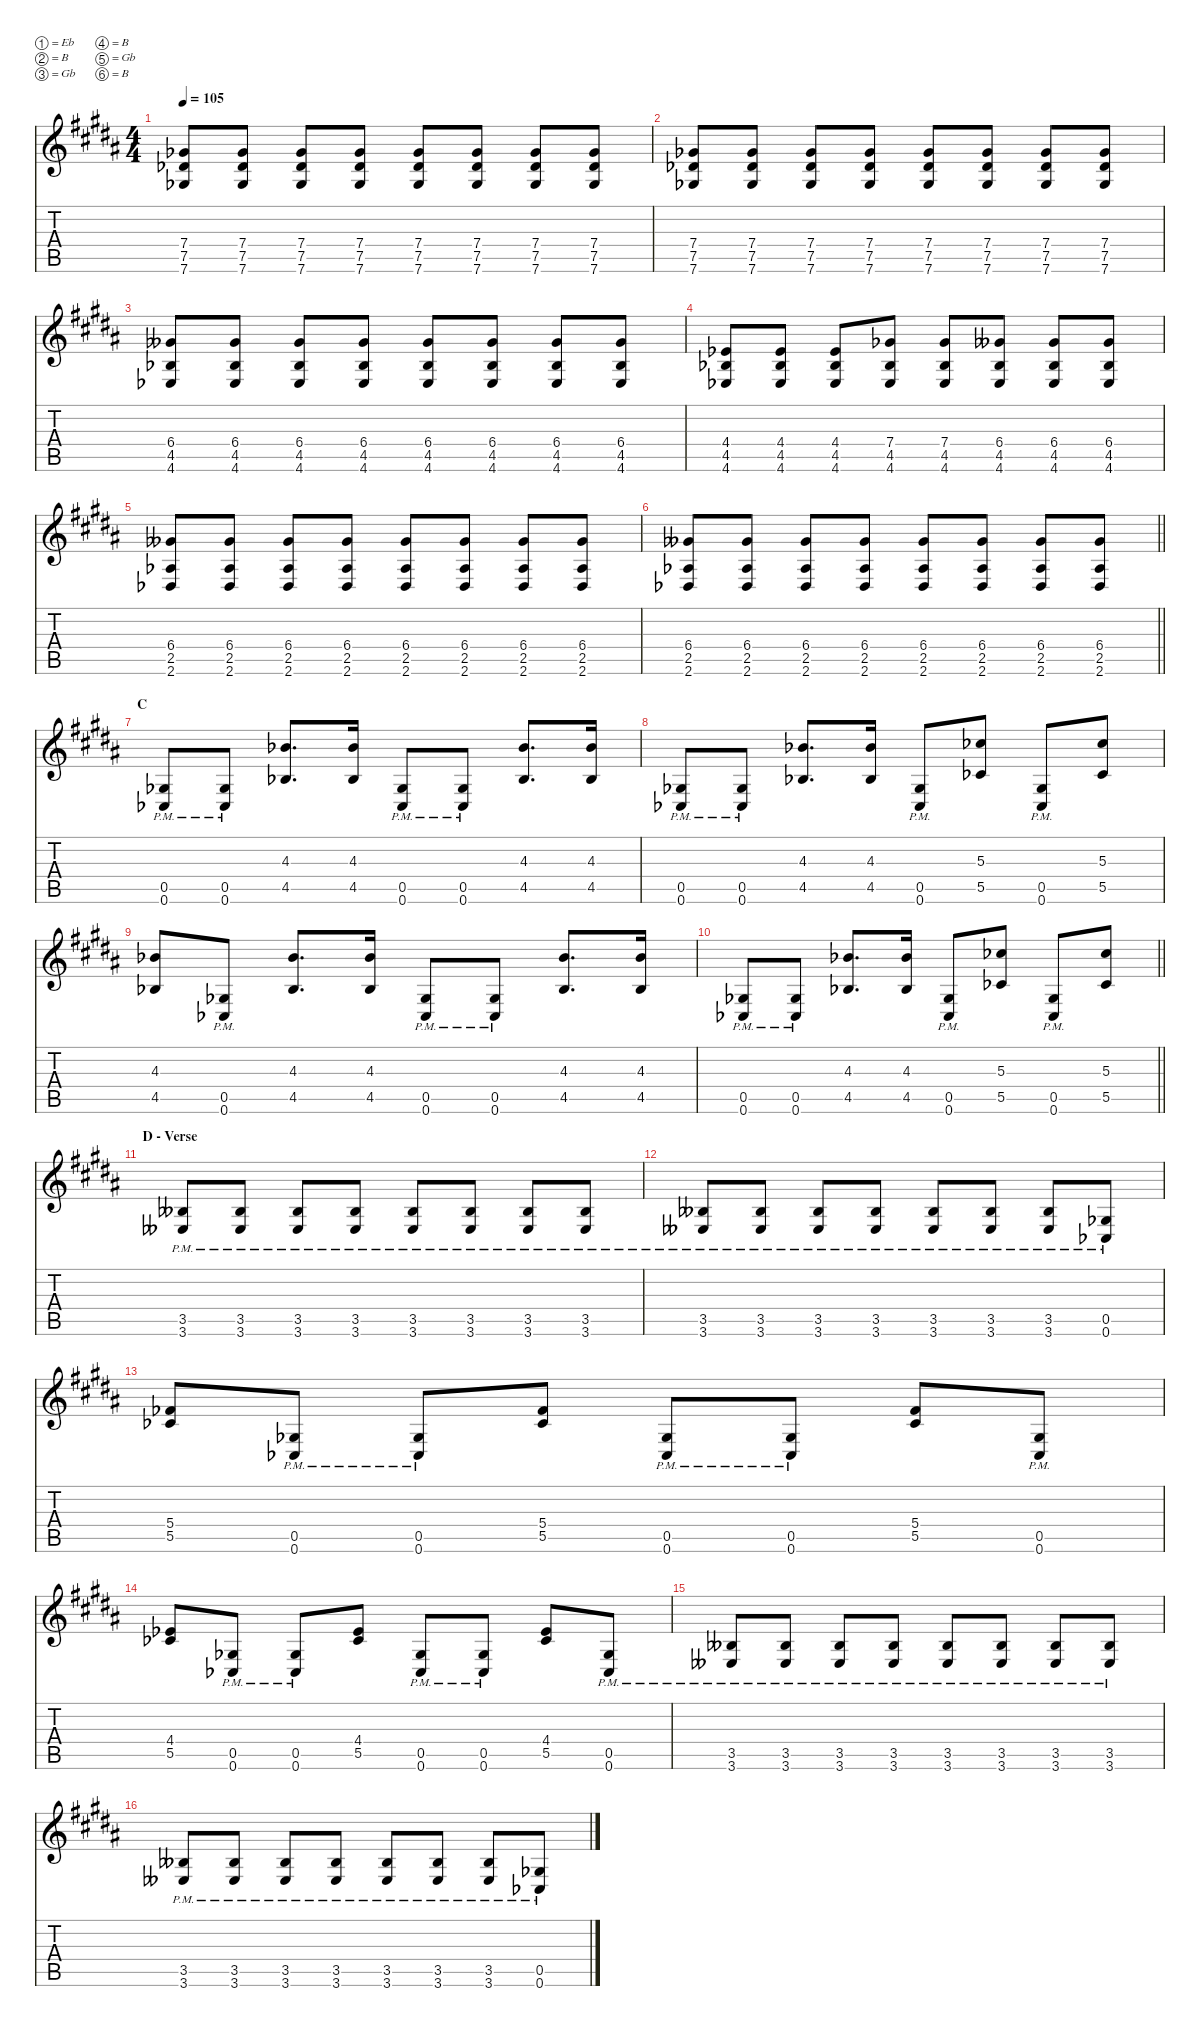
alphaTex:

\defaultSystemsLayout 4
\hideDynamics
\bracketExtendMode nobrackets
\singleTrackTrackNamePolicy hidden
\multiTrackTrackNamePolicy hidden
\firstSystemTrackNameMode fullname
\firstSystemTrackNameOrientation horizontal
\otherSystemsTrackNameOrientation horizontal
\track ("Guitar II" "dist.guit.") {mute instrument distortionguitar}
\staff {score tabs}
\tuning (Eb4 B3 Gb3 B2 Gb2 B1)
\ts (4 4)
\tempo 105
\clef g2
\ks b
(7.4{acc b} 7.5{acc b} 7.6{acc b}).8{dy f} (7.4{acc b} 7.5{acc b} 7.6{acc b}).8 (7.4{acc b} 7.5{acc b} 7.6{acc b}).8 (7.4{acc b} 7.5{acc b} 7.6{acc b}).8 (7.4{acc b} 7.5{acc b} 7.6{acc b}).8 (7.4{acc b} 7.5{acc b} 7.6{acc b}).8 (7.4{acc b} 7.5{acc b} 7.6{acc b}).8 (7.4{acc b} 7.5{acc b} 7.6{acc b}).8 |
(7.4{acc b} 7.5{acc b} 7.6{acc b}).8 (7.4{acc b} 7.5{acc b} 7.6{acc b}).8 (7.4{acc b} 7.5{acc b} 7.6{acc b}).8 (7.4{acc b} 7.5{acc b} 7.6{acc b}).8 (7.4{acc b} 7.5{acc b} 7.6{acc b}).8 (7.4{acc b} 7.5{acc b} 7.6{acc b}).8 (7.4{acc b} 7.5{acc b} 7.6{acc b}).8 (7.4{acc b} 7.5{acc b} 7.6{acc b}).8 |
(6.4{acc bb} 4.5{acc b} 4.6{acc b}).8 (6.4{acc bb} 4.5{acc b} 4.6{acc b}).8 (6.4{acc bb} 4.5{acc b} 4.6{acc b}).8 (6.4{acc bb} 4.5{acc b} 4.6{acc b}).8 (6.4{acc bb} 4.5{acc b} 4.6{acc b}).8 (6.4{acc bb} 4.5{acc b} 4.6{acc b}).8 (6.4{acc bb} 4.5{acc b} 4.6{acc b}).8 (6.4{acc bb} 4.5{acc b} 4.6{acc b}).8 |
(4.4{acc b} 4.5{acc b} 4.6{acc b}).8 (4.4{acc b} 4.5{acc b} 4.6{acc b}).8 (4.4{acc b} 4.5{acc b} 4.6{acc b}).8 (7.4{acc b} 4.5{acc b} 4.6{acc b}).8 (7.4{acc b} 4.5{acc b} 4.6{acc b}).8 (6.4{acc bb} 4.5{acc b} 4.6{acc b}).8 (6.4{acc bb} 4.5{acc b} 4.6{acc b}).8 (6.4{acc bb} 4.5{acc b} 4.6{acc b}).8 |
(6.4{acc bb} 2.5{acc b} 2.6{acc b}).8 (6.4{acc bb} 2.5{acc b} 2.6{acc b}).8 (6.4{acc bb} 2.5{acc b} 2.6{acc b}).8 (6.4{acc bb} 2.5{acc b} 2.6{acc b}).8 (6.4{acc bb} 2.5{acc b} 2.6{acc b}).8 (6.4{acc bb} 2.5{acc b} 2.6{acc b}).8 (6.4{acc bb} 2.5{acc b} 2.6{acc b}).8 (6.4{acc bb} 2.5{acc b} 2.6{acc b}).8 |
\barLineRight lightlight
(6.4{acc bb} 2.5{acc b} 2.6{acc b}).8 (6.4{acc bb} 2.5{acc b} 2.6{acc b}).8 (6.4{acc bb} 2.5{acc b} 2.6{acc b}).8 (6.4{acc bb} 2.5{acc b} 2.6{acc b}).8 (6.4{acc bb} 2.5{acc b} 2.6{acc b}).8 (6.4{acc bb} 2.5{acc b} 2.6{acc b}).8 (6.4{acc bb} 2.5{acc b} 2.6{acc b}).8 (6.4{acc bb} 2.5{acc b} 2.6{acc b}).8 |
\section ("" "C")
(0.5{pm acc b} 0.6{pm acc b}).8 (0.5{pm acc b} 0.6{pm acc b}).8 (4.3{acc b} 4.5{acc b}).8{d} (4.3{acc b} 4.5{acc b}).16 (0.5{pm acc b} 0.6{pm acc b}).8 (0.5{pm acc b} 0.6{pm acc b}).8 (4.3{acc b} 4.5{acc b}).8{d} (4.3{acc b} 4.5{acc b}).16 |
(0.5{pm acc b} 0.6{pm acc b}).8 (0.5{pm acc b} 0.6{pm acc b}).8 (4.3{acc b} 4.5{acc b}).8{d} (4.3{acc b} 4.5{acc b}).16 (0.5{pm acc b} 0.6{pm acc b}).8 (5.3{acc b} 5.5{acc b}).8 (0.5{pm acc b} 0.6{pm acc b}).8 (5.3{acc b} 5.5{acc b}).8 |
(4.3{acc b} 4.5{acc b}).8 (0.5{pm acc b} 0.6{pm acc b}).8 (4.3{acc b} 4.5{acc b}).8{d} (4.3{acc b} 4.5{acc b}).16 (0.5{pm acc b} 0.6{pm acc b}).8 (0.5{pm acc b} 0.6{pm acc b}).8 (4.3{acc b} 4.5{acc b}).8{d} (4.3{acc b} 4.5{acc b}).16 |
\barLineRight lightlight
(0.5{pm acc b} 0.6{pm acc b}).8 (0.5{pm acc b} 0.6{pm acc b}).8 (4.3{acc b} 4.5{acc b}).8{d} (4.3{acc b} 4.5{acc b}).16 (0.5{pm acc b} 0.6{pm acc b}).8 (5.3{acc b} 5.5{acc b}).8 (0.5{pm acc b} 0.6{pm acc b}).8 (5.3{acc b} 5.5{acc b}).8 |
\section ("" "D - Verse")
(3.5{pm acc bb} 3.6{pm acc bb}).8 (3.5{pm acc bb} 3.6{pm acc bb}).8 (3.5{pm acc bb} 3.6{pm acc bb}).8 (3.5{pm acc bb} 3.6{pm acc bb}).8 (3.5{pm acc bb} 3.6{pm acc bb}).8 (3.5{pm acc bb} 3.6{pm acc bb}).8 (3.5{pm acc bb} 3.6{pm acc bb}).8 (3.5{pm acc bb} 3.6{pm acc bb}).8 |
(3.5{pm acc bb} 3.6{pm acc bb}).8 (3.5{pm acc bb} 3.6{pm acc bb}).8 (3.5{pm acc bb} 3.6{pm acc bb}).8 (3.5{pm acc bb} 3.6{pm acc bb}).8 (3.5{pm acc bb} 3.6{pm acc bb}).8 (3.5{pm acc bb} 3.6{pm acc bb}).8 (3.5{pm acc bb} 3.6{pm acc bb}).8 (0.5{pm acc b} 0.6{pm acc b}).8 |
(5.4{acc b} 5.5{acc b}).8 (0.5{pm acc b} 0.6{pm acc b}).8 (0.5{pm acc b} 0.6{pm acc b}).8 (5.4{acc b} 5.5{acc b}).8 (0.5{pm acc b} 0.6{pm acc b}).8 (0.5{pm acc b} 0.6{pm acc b}).8 (5.4{acc b} 5.5{acc b}).8 (0.5{pm acc b} 0.6{pm acc b}).8 |
(4.4{acc b} 5.5{acc b}).8 (0.5{pm acc b} 0.6{pm acc b}).8 (0.5{pm acc b} 0.6{pm acc b}).8 (4.4{acc b} 5.5{acc b}).8 (0.5{pm acc b} 0.6{pm acc b}).8 (0.5{pm acc b} 0.6{pm acc b}).8 (4.4{acc b} 5.5{acc b}).8 (0.5{pm acc b} 0.6{pm acc b}).8 |
(3.5{pm acc bb} 3.6{pm acc bb}).8 (3.5{pm acc bb} 3.6{pm acc bb}).8 (3.5{pm acc bb} 3.6{pm acc bb}).8 (3.5{pm acc bb} 3.6{pm acc bb}).8 (3.5{pm acc bb} 3.6{pm acc bb}).8 (3.5{pm acc bb} 3.6{pm acc bb}).8 (3.5{pm acc bb} 3.6{pm acc bb}).8 (3.5{pm acc bb} 3.6{pm acc bb}).8 |
(3.5{pm acc bb} 3.6{pm acc bb}).8 (3.5{pm acc bb} 3.6{pm acc bb}).8 (3.5{pm acc bb} 3.6{pm acc bb}).8 (3.5{pm acc bb} 3.6{pm acc bb}).8 (3.5{pm acc bb} 3.6{pm acc bb}).8 (3.5{pm acc bb} 3.6{pm acc bb}).8 (3.5{pm acc bb} 3.6{pm acc bb}).8 (0.5{pm acc b} 0.6{pm acc b}).8
